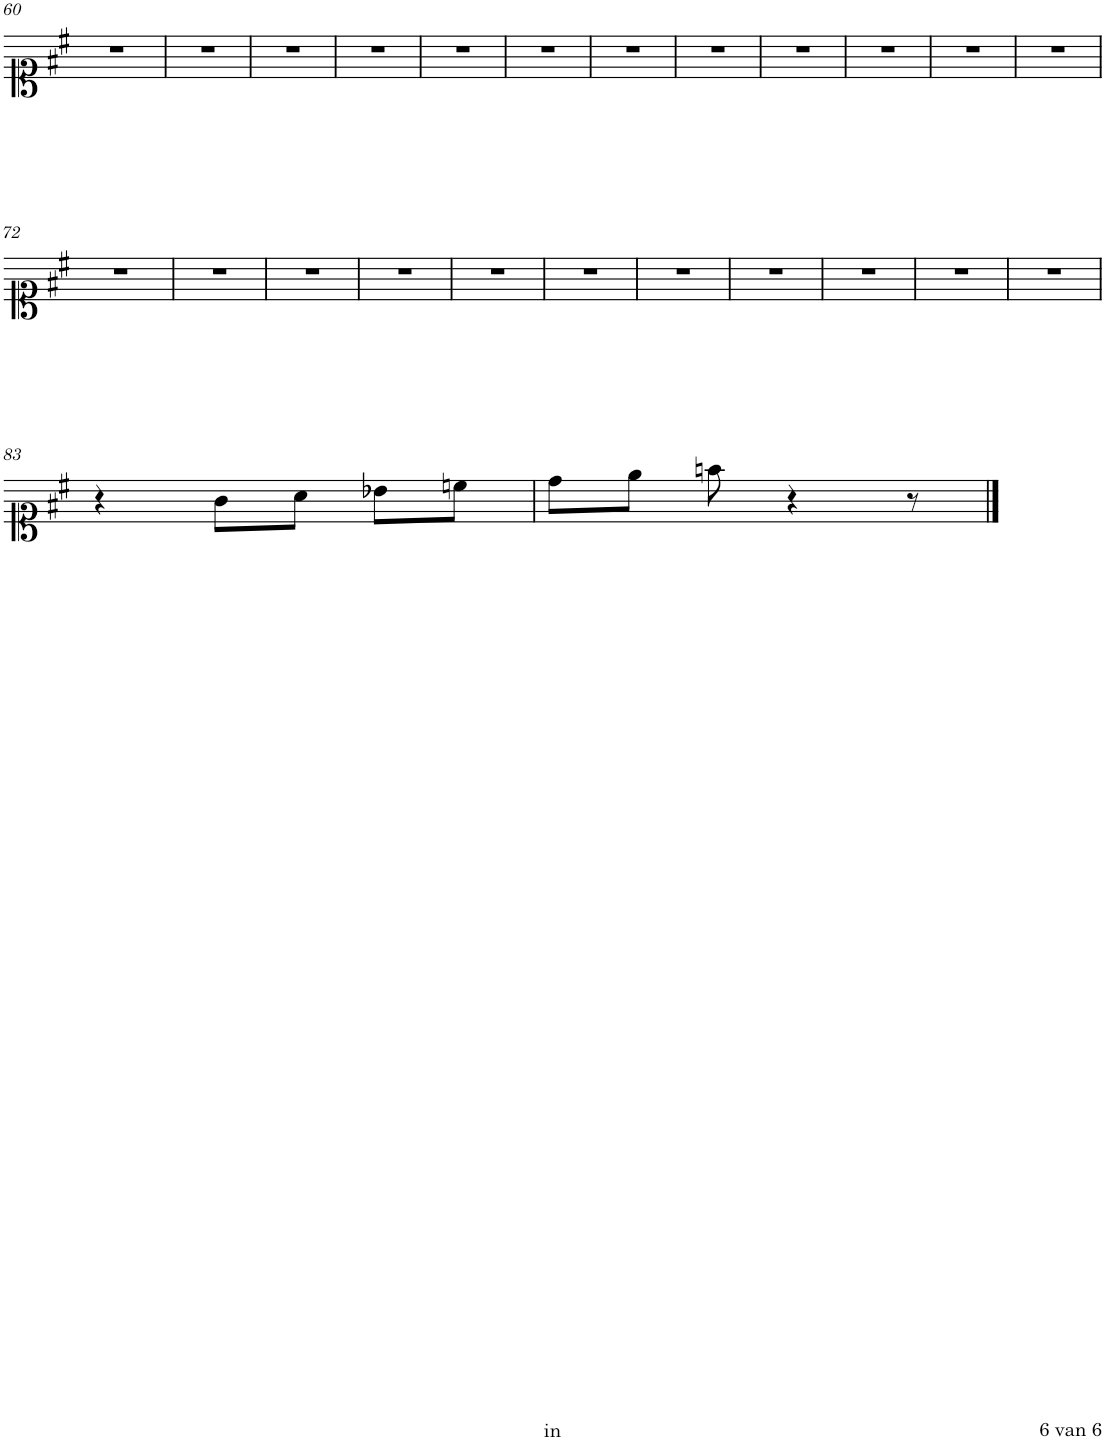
**kern
*part1
*staff1
*I"Baritone
*I'Bar.
!!LO:PB:g=z
*clefC1
*k[f#c#]
*M3/4
=60
2.r
=61
2.r
=62
2.r
=63
2.r
=64
2.r
=65
2.r
=66
2.r
=67
2.r
=68
2.r
=69
2.r
=70
2.r
=71
2.r
!!LO:LB:g=z
=72
2.r
=73
2.r
=74
2.r
=75
2.r
=76
2.r
=77
2.r
=78
2.r
=79
2.r
=80
2.r
=81
2.r
=82
2.r
!!LO:LB:g=z
=83
4r
8g\L
8a\J
8b-X\L
8ccn\J
=84
8dd\L
8ee\J
8ffn\
4r
8r
==
*-
